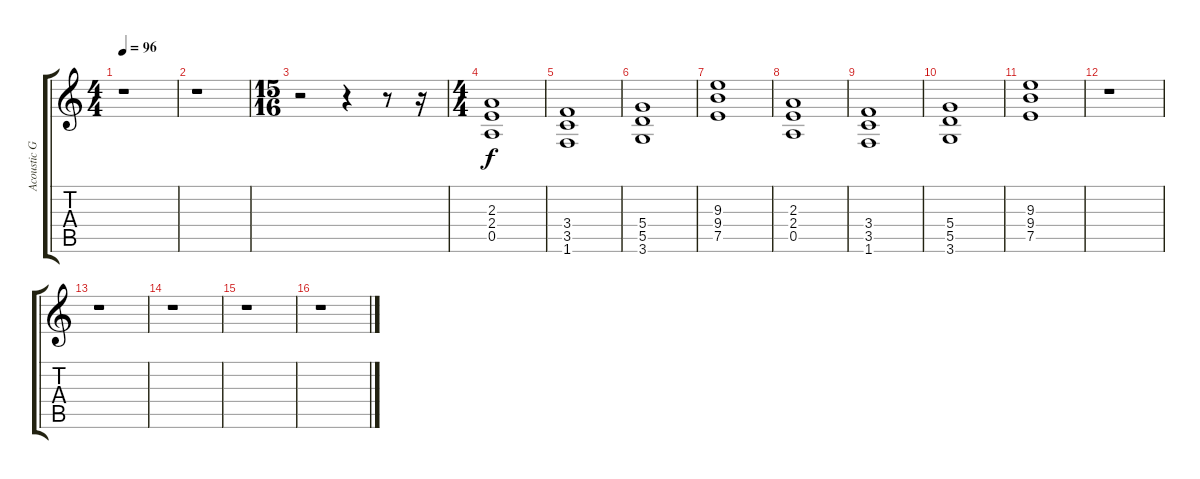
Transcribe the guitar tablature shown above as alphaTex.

\track ("Acoustic Guitar" "Acoustic G") {instrument acousticguitarsteel}
\staff {score tabs}
\tuning (E4 B3 G3 D3 A2 E2) {hide}
\ts (4 4)
\tempo 96
\clef g2
\ks c
r.1{dy f} |
r.1 |
\ts (15 16)
r.2 r.4 r.8 r.16 |
\ts (4 4)
(2.3 2.4 0.5).1{volume 14 instrument distortionguitar} |
(3.4 3.5 1.6).1 |
(5.4 5.5 3.6).1 |
(9.3 9.4 7.5).1 |
(2.3 2.4 0.5).1 |
(3.4 3.5 1.6).1 |
(5.4 5.5 3.6).1 |
(9.3 9.4 7.5).1 |
r.1 |
r.1 |
r.1 |
r.1 |
r.1
